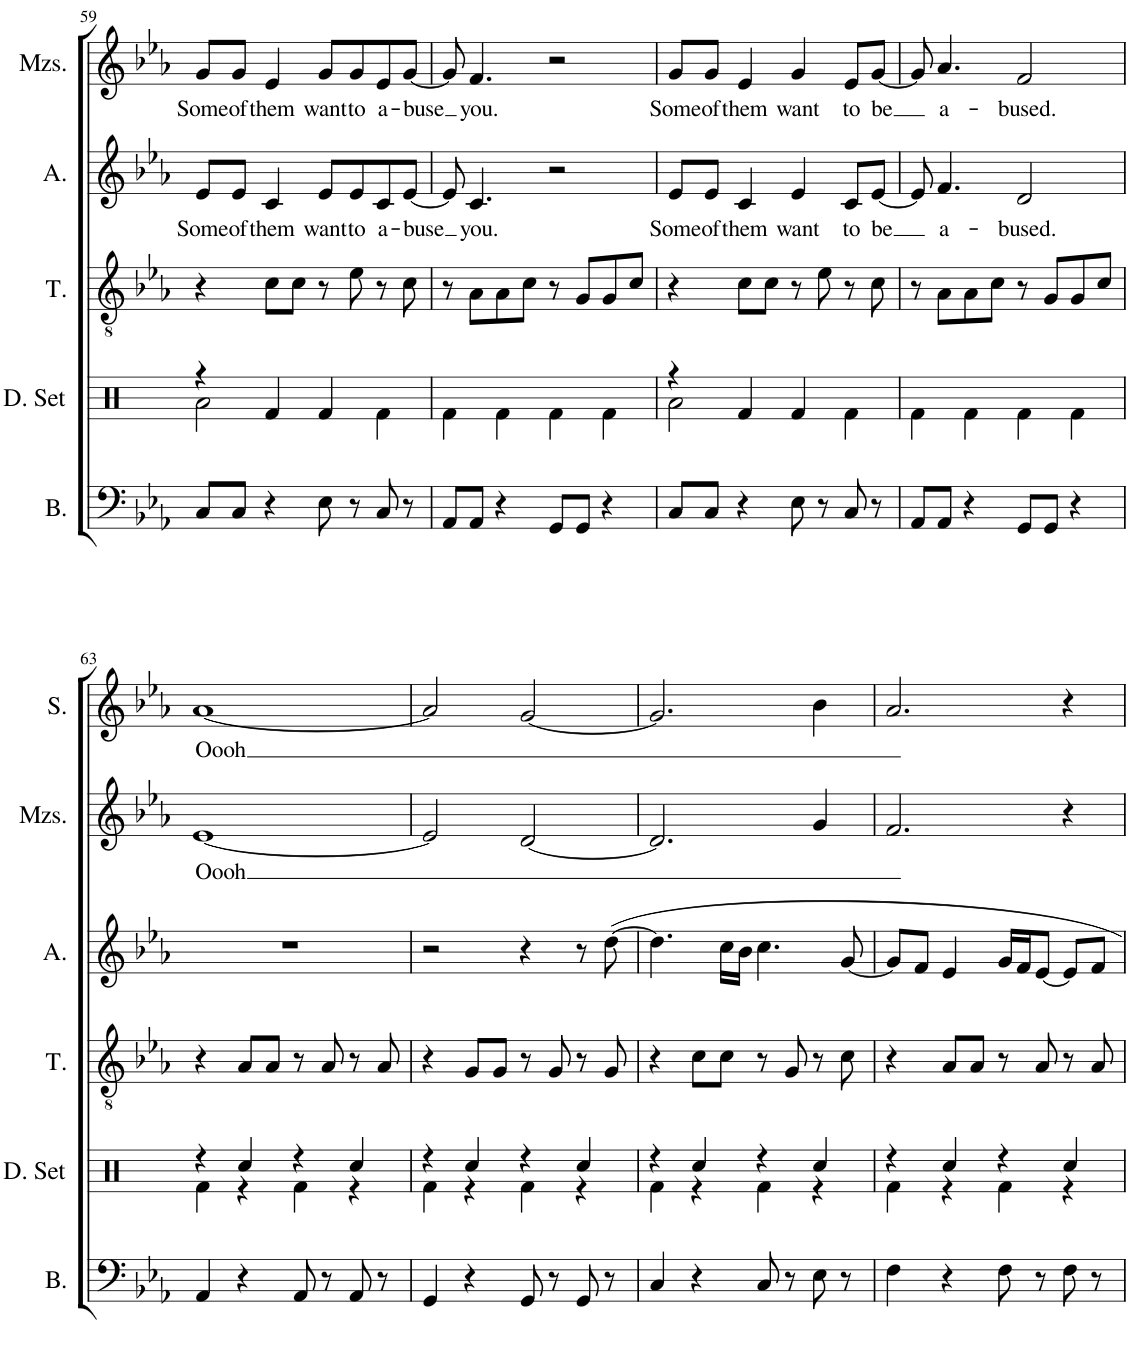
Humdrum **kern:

**kern	**kern	**kern	**text	**kern	**text	**kern	**text
*part5	*part4	*part3	*part3	*part2	*part2	*part1	*part1
*staff5	*staff4	*staff3	*staff3	*staff2	*staff2	*staff1	*staff1
*I"Bass	*I"Tenor	*I"Alto	*	*I"Mezzo-soprano	*	*I"Soprano	*
*I'B.	*I'T.	*I'A.	*	*I'Mzs.	*	*I'S.	*
!!LO:PB:g=z
*clefF4	*clefGv2	*clefG2	*	*clefG2	*	*clefG2	*
*k[b-e-a-]	*k[b-e-a-]	*k[b-e-a-]	*	*k[b-e-a-]	*	*k[b-e-a-]	*
*M4/4	*M4/4	*M4/4	*	*M4/4	*	*M4/4	*
=59	=59	=59	=59	=59	=59	=59	=59
!	!	!	!LO:LY:b	!	!LO:LY:b	!	!
8C/L	4r	8e-/L	Some	8g/L	Some	1r	.
!	!	!	!LO:LY:b	!	!LO:LY:b	!	!
8C/J	.	8e-/J	of	8g/J	of	.	.
!	!	!	!LO:LY:b	!	!LO:LY:b	!	!
4r	8c\L	4c/	them	4e-/	them	.	.
.	8c\J	.	.	.	.	.	.
!	!	!	!LO:LY:b	!	!LO:LY:b	!	!
8E-\	8r	8e-/L	want	8g/L	want	.	.
!	!	!	!LO:LY:b	!	!LO:LY:b	!	!
8r	8e-\	8e-/	to	8g/	to	.	.
!	!	!	!LO:LY:b	!	!LO:LY:b	!	!
8C/	8r	8c/	a-	8e-/	a-	.	.
!	!	!	!LO:LY:b	!	!LO:LY:b	!	!
8r	8c\	[8e-/J	-buse	[8g/J	-buse	.	.
=60	=60	=60	=60	=60	=60	=60	=60
8AA-/L	8r	8e-/]	.	8g/]	.	1r	.
!	!	!	!LO:LY:b	!	!LO:LY:b	!	!
8AA-/J	8A-\L	4.c/	you.	4.f/	you.	.	.
4r	8A-\	.	.	.	.	.	.
.	8c\J	.	.	.	.	.	.
8GG/L	8r	2r	.	2r	.	.	.
8GG/J	8G/L	.	.	.	.	.	.
4r	8G/	.	.	.	.	.	.
.	8c/J	.	.	.	.	.	.
=61	=61	=61	=61	=61	=61	=61	=61
!	!	!	!LO:LY:b	!	!LO:LY:b	!	!
8C/L	4r	8e-/L	Some	8g/L	Some	1r	.
!	!	!	!LO:LY:b	!	!LO:LY:b	!	!
8C/J	.	8e-/J	of	8g/J	of	.	.
!	!	!	!LO:LY:b	!	!LO:LY:b	!	!
4r	8c\L	4c/	them	4e-/	them	.	.
.	8c\J	.	.	.	.	.	.
!	!	!	!LO:LY:b	!	!LO:LY:b	!	!
8E-\	8r	4e-/	want	4g/	want	.	.
8r	8e-\	.	.	.	.	.	.
!	!	!	!LO:LY:b	!	!LO:LY:b	!	!
8C/	8r	8c/L	to	8e-/L	to	.	.
!	!	!	!LO:LY:b	!	!LO:LY:b	!	!
8r	8c\	[8e-/J	be	[8g/J	be	.	.
=62	=62	=62	=62	=62	=62	=62	=62
8AA-/L	8r	8e-/]	.	8g/]	.	1r	.
!	!	!	!LO:LY:b	!	!LO:LY:b	!	!
8AA-/J	8A-\L	4.f/	a-	4.a-/	a-	.	.
4r	8A-\	.	.	.	.	.	.
.	8c\J	.	.	.	.	.	.
!	!	!	!LO:LY:b	!	!LO:LY:b	!	!
8GG/L	8r	2d/	-bused.	2f/	-bused.	.	.
8GG/J	8G/L	.	.	.	.	.	.
4r	8G/	.	.	.	.	.	.
.	8c/J	.	.	.	.	.	.
!!LO:LB:g=z
=63	=63	=63	=63	=63	=63	=63	=63
!	!	!	!	!	!LO:LY:b	!	!LO:LY:b
4AA-/	4r	1r	.	[1e-	Oooh	[1a-	Oooh
4r	8A-/L	.	.	.	.	.	.
.	8A-/J	.	.	.	.	.	.
8AA-/	8r	.	.	.	.	.	.
8r	8A-/	.	.	.	.	.	.
8AA-/	8r	.	.	.	.	.	.
8r	8A-/	.	.	.	.	.	.
=64	=64	=64	=64	=64	=64	=64	=64
4GG/	4r	2r	.	2e-/]	.	2a-/]	.
4r	8G/L	.	.	.	.	.	.
.	8G/J	.	.	.	.	.	.
8GG/	8r	4r	.	[2d/	.	[2g/	.
8r	8G/	.	.	.	.	.	.
8GG/	8r	8r	.	.	.	.	.
8r	8G/	[8dd\	.	.	.	.	.
=65	=65	=65	=65	=65	=65	=65	=65
4C/	4r	4.dd\]	.	2.d/]	.	2.g/]	.
4r	8c\L	.	.	.	.	.	.
.	8c\J	16cc\LL	.	.	.	.	.
.	.	16b-\JJ	.	.	.	.	.
8C/	8r	4.cc\	.	.	.	.	.
8r	8G/	.	.	.	.	.	.
8E-\	8r	.	.	4g/	.	4b-\	.
8r	8c\	[8g/	.	.	.	.	.
=66	=66	=66	=66	=66	=66	=66	=66
4F\	4r	8g/L]	.	2.f/	.	2.a-/	.
.	.	8f/J	.	.	.	.	.
4r	8A-/L	4e-/	.	.	.	.	.
.	8A-/J	.	.	.	.	.	.
8F\	8r	16g/LL	.	.	.	.	.
.	.	16f/J	.	.	.	.	.
8r	8A-/	[8e-/J	.	.	.	.	.
8F\	8r	8e-/L]	.	4r	.	4r	.
8r	8A-/	8f/J	.	.	.	.	.
=	=	=	=	=	=	=	=
*-	*-	*-	*-	*-	*-	*-	*-
